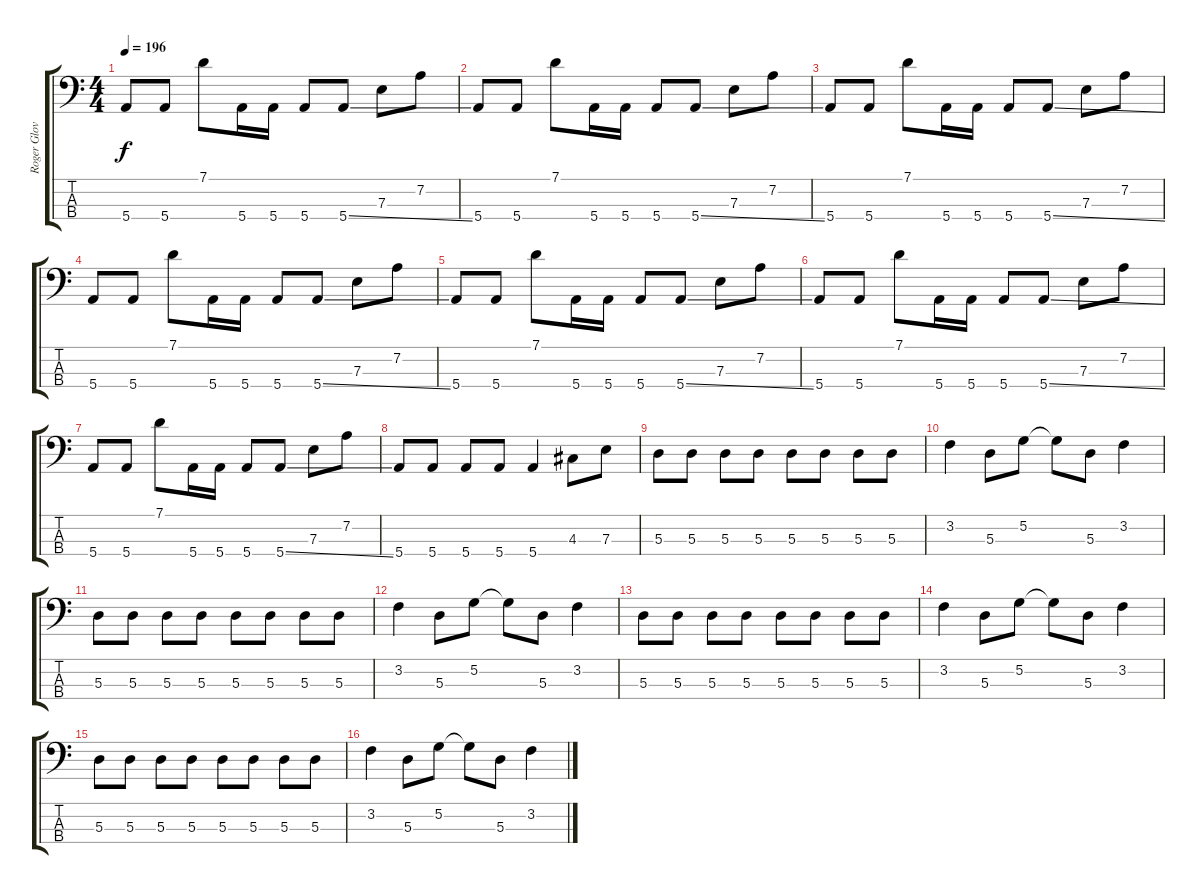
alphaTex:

\track ("Roger Glover" "Roger Glov") {instrument electricbassfinger}
\staff {score tabs}
\tuning (G2 D2 A1 E1) {hide}
\ts (4 4)
\tempo 196
\clef f4
\ks c
5.4.8{dy f} 5.4.8 7.1.8 5.4.16 5.4.16 5.4.8 5.4{ss}.8 7.3.8 7.2.8 |
5.4.8 5.4.8 7.1.8 5.4.16 5.4.16 5.4.8 5.4{ss}.8 7.3.8 7.2.8 |
5.4.8 5.4.8 7.1.8 5.4.16 5.4.16 5.4.8 5.4{ss}.8 7.3.8 7.2.8 |
5.4.8 5.4.8 7.1.8 5.4.16 5.4.16 5.4.8 5.4{ss}.8 7.3.8 7.2.8 |
5.4.8 5.4.8 7.1.8 5.4.16 5.4.16 5.4.8 5.4{ss}.8 7.3.8 7.2.8 |
5.4.8 5.4.8 7.1.8 5.4.16 5.4.16 5.4.8 5.4{ss}.8 7.3.8 7.2.8 |
5.4.8 5.4.8 7.1.8 5.4.16 5.4.16 5.4.8 5.4{ss}.8 7.3.8 7.2.8 |
5.4.8 5.4.8 5.4.8 5.4.8 5.4.4 4.3.8 7.3.8 |
5.3.8 5.3.8 5.3.8 5.3.8 5.3.8 5.3.8 5.3.8 5.3.8 |
3.2.4 5.3.8 5.2.8 5.2{t}.8 5.3.8 3.2.4 |
5.3.8 5.3.8 5.3.8 5.3.8 5.3.8 5.3.8 5.3.8 5.3.8 |
3.2.4 5.3.8 5.2.8 5.2{t}.8 5.3.8 3.2.4 |
5.3.8 5.3.8 5.3.8 5.3.8 5.3.8 5.3.8 5.3.8 5.3.8 |
3.2.4 5.3.8 5.2.8 5.2{t}.8 5.3.8 3.2.4 |
5.3.8 5.3.8 5.3.8 5.3.8 5.3.8 5.3.8 5.3.8 5.3.8 |
3.2.4 5.3.8 5.2.8 5.2{t}.8 5.3.8 3.2.4
